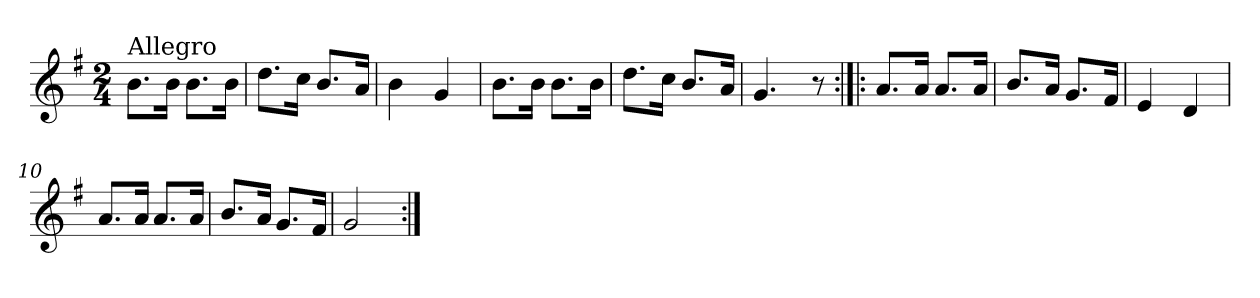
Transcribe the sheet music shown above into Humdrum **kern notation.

**kern
*part1
*staff1
*clefG2
*k[f#]
*G:
*M2/4
=1
!LO:TX:a:t=Allegro
8.b\L
16b\Jk
8.b\L
16b\Jk
=2
8.dd\L
16cc\Jk
8.b/L
16a/Jk
=3
4b\
4g/
=4
8.b\L
16b\Jk
8.b\L
16b\Jk
=5
8.dd\L
16cc\Jk
8.b/L
16a/Jk
=6
4.g/
8r
=7:|!|:
8.a/L
16a/Jk
8.a/L
16a/Jk
!!LO:LB:g=z
=8
8.b/L
16a/Jk
8.g/L
16f#/Jk
=9
4e/
4d/
=10
8.a/L
16a/Jk
8.a/L
16a/Jk
=11
8.b/L
16a/Jk
8.g/L
16f#/Jk
=12
2g/
=:|!
*-
